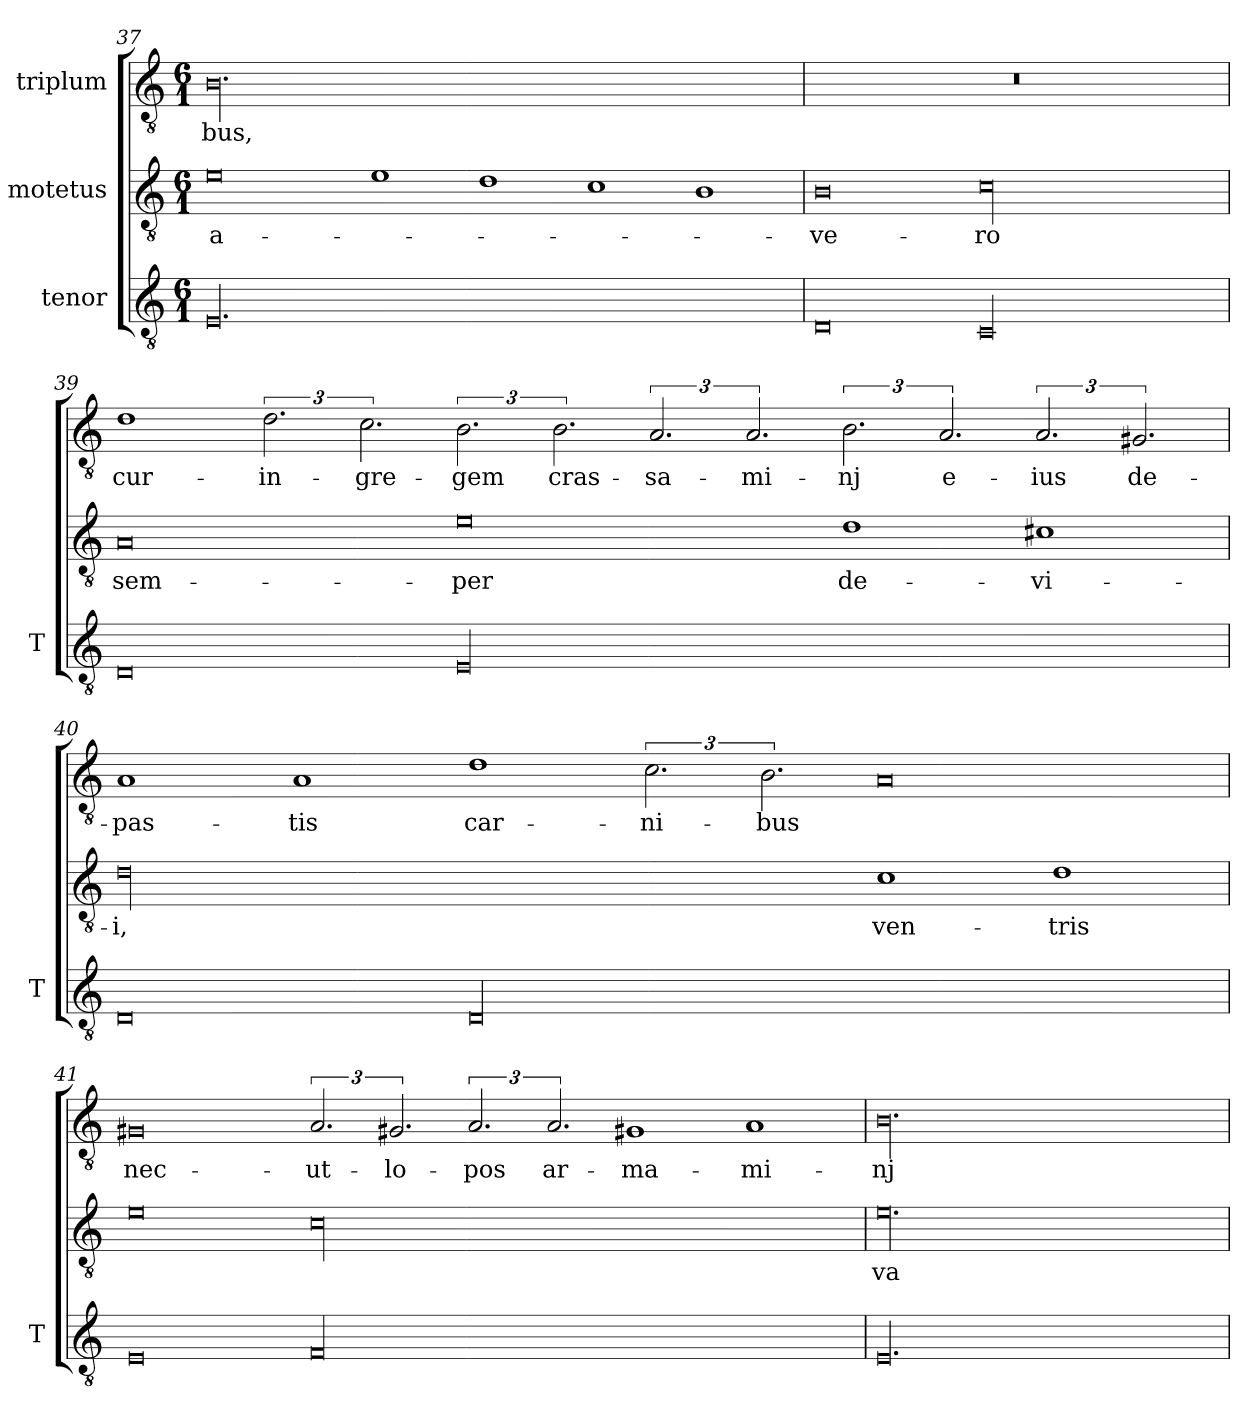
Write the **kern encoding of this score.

**kern	**kern	**text	**kern	**text
*part3	*part2	*part2	*part1	*part1
*staff3	*staff2	*staff2	*staff1	*staff1
*I"tenor	*I"motetus	*	*I"triplum	*
*I'T	*	*	*	*
*clefGv2	*clefGv2	*	*clefGv2	*
*k[]	*k[]	*	*k[]	*
*C:	*C:	*	*C:	*
*M6/1	*M6/1	*	*M6/1	*
=37	=37	=37	=37	=37
00.E/	0e\	a-	00.B\	-bus,
.	1e\	.	.	.
.	1d\	.	.	.
.	1c\	.	.	.
.	1B\	.	.	.
=38	=38	=38	=38	=38
0D/	0B\	ve-	00.r	.
00C/	00c\	-ro	.	.
!!LO:PB:g=z
=39	=39	=39	=39	=39
0D/	0A/	sem-	1d\	cur-
.	.	.	3.d\	in-
.	.	.	3.c\	gre-
00E/	0e\	-per	3.B\	-gem
.	.	.	3.B\	cras-
.	.	.	3.A/	-sa-
.	.	.	3.A/	-mi-
.	1d\	de-	3.B\	-nj
.	.	.	3.A/	e-
.	1c#Xi\	-vi-	3.A/	-ius
.	.	.	3.G#Xi/	de-
=40	=40	=40	=40	=40
0D/	00d\	-i,	1A/	-pas-
.	.	.	1A/	-tis
00D/	.	.	1d\	car-
.	.	.	3.c\	-ni-
.	.	.	3.B\	-bus
.	1c\	ven-	0A/	.
.	1d\	-tris	.	.
!!LO:LB:g=z
=41	=41	=41	=41	=41
0E/	0e\	.	0G#X/	nec-
00F/	00c\	.	3.A/	ut-
.	.	.	3.G#Xi/	lo-
.	.	.	3.A/	-pos
.	.	.	3.A/	ar-
.	.	.	1G#Xi/	-ma-
.	.	.	1A/	-mi-
=42	=42	=42	=42	=42
00.E/	00.e\	va-	00.B\	-nj
=	=	=	=	=
*-	*-	*-	*-	*-
